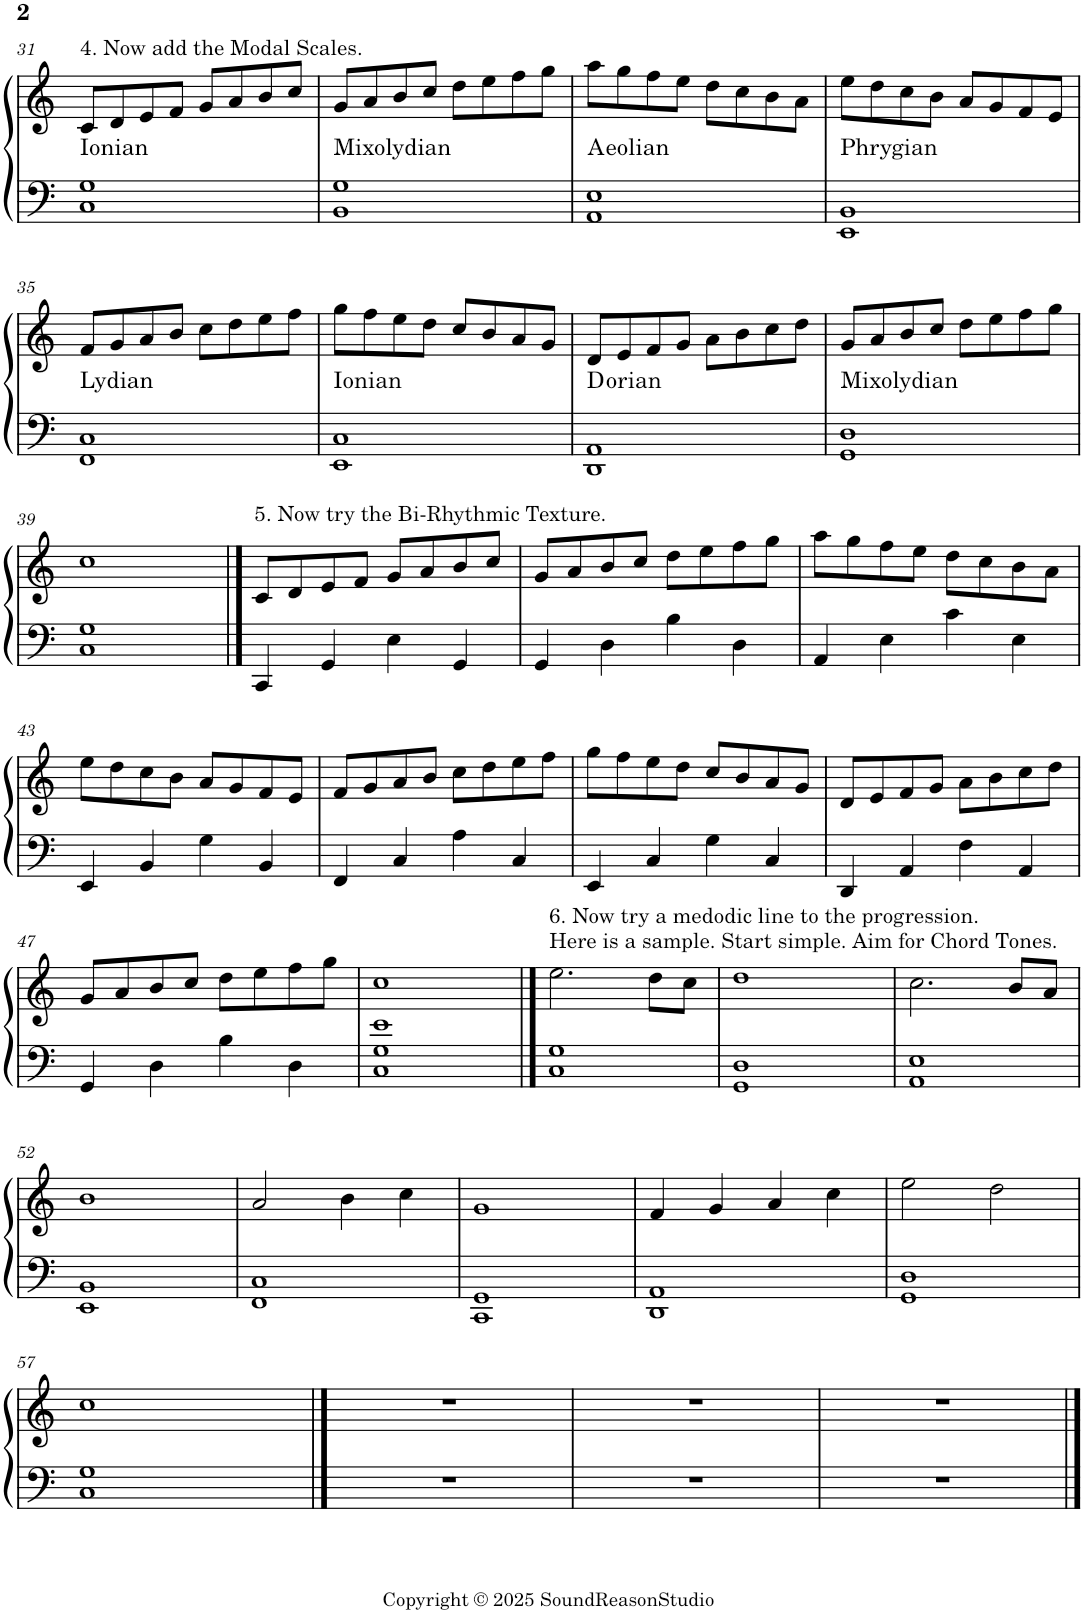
**kern	**kern	**harte
*part1	*part1	*part1
*staff2	*staff1	*
*I"Piano	*	*
*I'Pno.	*	*
!!LO:PB:g=z
*clefF4	*clefG2	*
*k[]	*k[]	*
*M4/4	*M4/4	*
=31	=31	=31
!	!LO:TX:a:t=4. Now add the Modal Scales.	!LO:H:kt=Ionian
1C 1G	8c/L	N
.	8d/	.
.	8e/	.
.	8f/J	.
.	8g/L	.
.	8a/	.
.	8b/	.
.	8cc/J	.
=32	=32	=32
!	!	!LO:H:kt=Mixolydian
1BB 1G	8g/L	N
.	8a/	.
.	8b/	.
.	8cc/J	.
.	8dd\L	.
.	8ee\	.
.	8ff\	.
.	8gg\J	.
=33	=33	=33
!	!	!LO:H:kt=eolian
1AA 1E	8aa\L	.
.	8gg\	.
.	8ff\	.
.	8ee\J	.
.	8dd\L	.
.	8cc\	.
.	8b\	.
.	8a\J	.
=34	=34	=34
!	!	!LO:H:kt=Phrygian
1EE 1BB	8ee\L	N
.	8dd\	.
.	8cc\	.
.	8b\J	.
.	8a/L	.
.	8g/	.
.	8f/	.
.	8e/J	.
!!LO:LB:g=z
=35	=35	=35
!	!	!LO:H:kt=Lydian
1FF 1C	8f/L	N
.	8g/	.
.	8a/	.
.	8b/J	.
.	8cc\L	.
.	8dd\	.
.	8ee\	.
.	8ff\J	.
=36	=36	=36
!	!	!LO:H:kt=Ionian
1EE 1C	8gg\L	N
.	8ff\	.
.	8ee\	.
.	8dd\J	.
.	8cc/L	.
.	8b/	.
.	8a/	.
.	8g/J	.
=37	=37	=37
1DD 1AAn	8d/L	D:dim
.	8e/	.
.	8f/	.
.	8g/J	.
.	8a\L	.
.	8b\	.
.	8cc\	.
.	8dd\J	.
=38	=38	=38
!	!	!LO:H:kt=Mixolydian
1GG 1D	8g/L	N
.	8a/	.
.	8b/	.
.	8cc/J	.
.	8dd\L	.
.	8ee\	.
.	8ff\	.
.	8gg\J	.
!!LO:LB:g=z
=39	=39	=39
1C 1G	1cc	.
==40	==40	==40
!	!LO:TX:a:t=5. Now try the Bi-Rhythmic Texture.	!
4CC/	8c/L	.
.	8d/	.
4GG/	8e/	.
.	8f/J	.
4E\	8g/L	.
.	8a/	.
4GG/	8b/	.
.	8cc/J	.
=41	=41	=41
4GG/	8g/L	.
.	8a/	.
4D\	8b/	.
.	8cc/J	.
4B\	8dd\L	.
.	8ee\	.
4D\	8ff\	.
.	8gg\J	.
=42	=42	=42
4AA/	8aa\L	.
.	8gg\	.
4E\	8ff\	.
.	8ee\J	.
4c\	8dd\L	.
.	8cc\	.
4E\	8b\	.
.	8a\J	.
!!LO:LB:g=z
=43	=43	=43
4EE/	8ee\L	.
.	8dd\	.
4BB/	8cc\	.
.	8b\J	.
4G\	8a/L	.
.	8g/	.
4BB/	8f/	.
.	8e/J	.
=44	=44	=44
4FF/	8f/L	.
.	8g/	.
4C/	8a/	.
.	8b/J	.
4A\	8cc\L	.
.	8dd\	.
4C/	8ee\	.
.	8ff\J	.
=45	=45	=45
4EE/	8gg\L	.
.	8ff\	.
4C/	8ee\	.
.	8dd\J	.
4G\	8cc/L	.
.	8b/	.
4C/	8a/	.
.	8g/J	.
=46	=46	=46
4DD/	8d/L	.
.	8e/	.
4AA/	8f/	.
.	8g/J	.
4F\	8a\L	.
.	8b\	.
4AA/	8cc\	.
.	8dd\J	.
!!LO:LB:g=z
=47	=47	=47
4GG/	8g/L	.
.	8a/	.
4D\	8b/	.
.	8cc/J	.
4B\	8dd\L	.
.	8ee\	.
4D\	8ff\	.
.	8gg\J	.
=48	=48	=48
1C 1G 1e	1cc	.
==49	==49	==49
!	!LO:TX:a:t=6. Now try a medodic line to the progression.	!
!	!LO:TX:a:t=Here is a sample. Start simple. Aim for Chord Tones.	!
1C 1G	2.ee\	.
.	8dd\L	.
.	8cc\J	.
=50	=50	=50
1GG 1D	1dd	.
=51	=51	=51
1AA 1E	2.cc\	.
.	8b/L	.
.	8a/J	.
!!LO:LB:g=z
=52	=52	=52
1EE 1BB	1b	.
=53	=53	=53
1FF 1C	2a/	.
.	4b\	.
.	4cc\	.
=54	=54	=54
1CC 1GG	1g	.
=55	=55	=55
1DD 1AA	4f/	.
.	4g/	.
.	4a/	.
.	4cc\	.
=56	=56	=56
1GG 1D	2ee\	.
.	2dd\	.
!!LO:LB:g=z
=57	=57	=57
1C 1G	1cc	.
==58	==58	==58
1r	1r	.
=59	=59	=59
1r	1r	.
=60	=60	=60
1r	1r	.
==	==	==
*-	*-	*-
